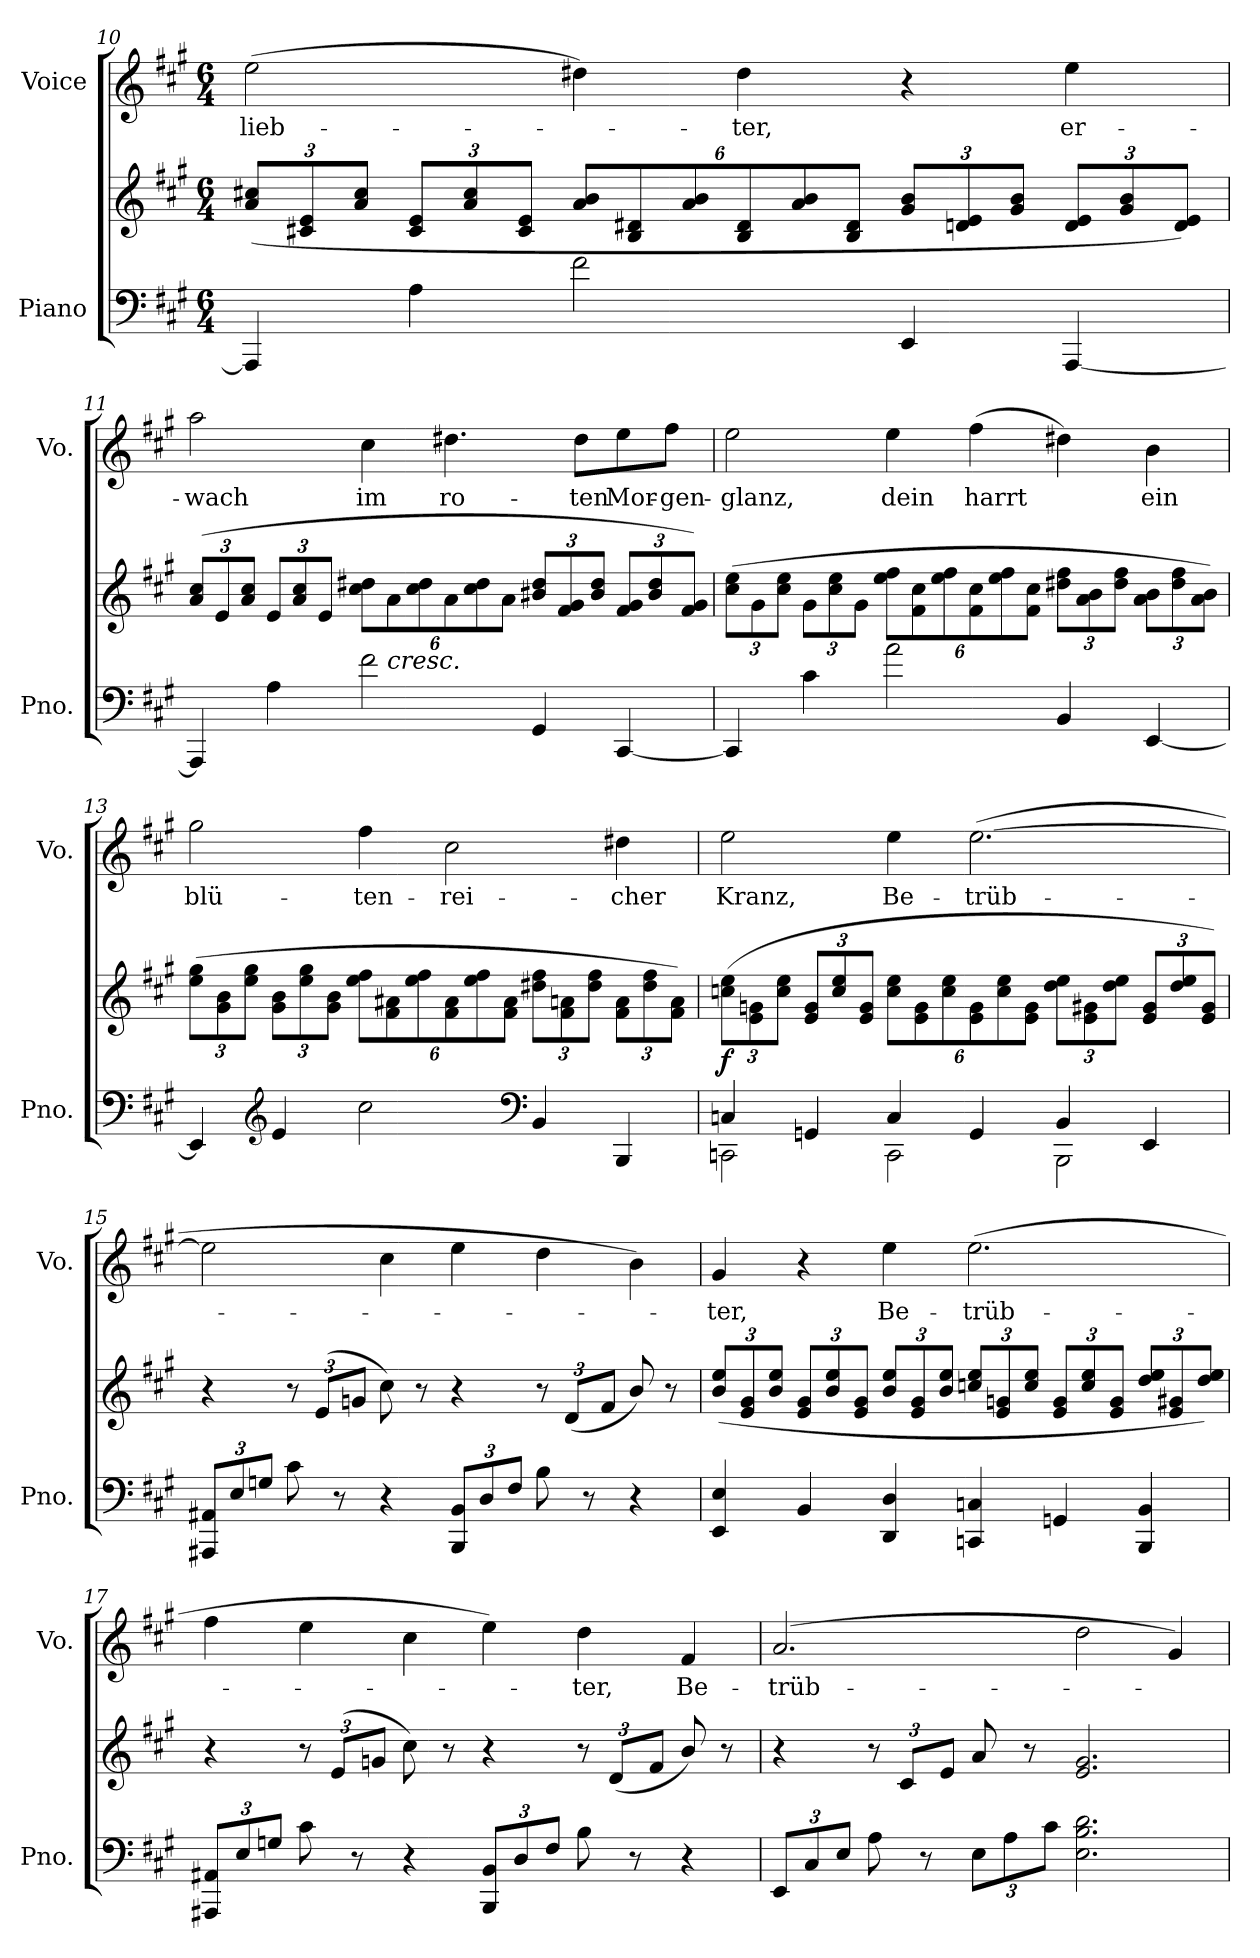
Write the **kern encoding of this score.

**kern	**kern	**dynam	**kern	**text
*part2	*part2	*part2	*part1	*part1
*staff3	*staff2	*staff2/3	*staff1	*staff1
*I"Piano	*	*	*I"Voice	*
*I'Pno.	*	*	*I'Vo.	*
*clefF4	*clefG2	*	*clefG2	*
*k[f#c#g#]	*k[f#c#g#]	*	*k[f#c#g#]	*
*M6/4	*M6/4	*	*M6/4	*
*	*Xbrackettup	*	*	*
=10	=10	=10	=10	=10
4AAA/]	(>12a/ 12cc#X/L	.	(2ee\	-lieb-
.	12c#X/ 12e/	.	.	.
.	12a/ 12cc#/J	.	.	.
4A\	12c#/ 12e/L	.	.	.
.	12a/ 12cc#/	.	.	.
.	12c#/ 12e/J	.	.	.
*	*brackettup	*	*	*
2f#\	12a/ 12b/L	.	4dd#X\)	.
.	12B/ 12d#X/	.	.	.
.	12a/ 12b/	.	.	.
.	12B/ 12d#/	.	4dd#\	-ter,
.	12a/ 12b/	.	.	.
.	12B/ 12d#/J	.	.	.
*	*Xbrackettup	*	*	*
4EE/	12g#/ 12b/L	.	4r	.
.	12dn/ 12e/	.	.	.
.	12g#/ 12b/J	.	.	.
[4AAA/	12d/ 12e/L	.	4ee\	er-
.	12g#/ 12b/	.	.	.
.	12d/ 12e/J)	.	.	.
=11	=11	=11	=11	=11
4AAA/]	(>12a/ 12cc#/L	.	2aa\	-wach
.	12e/	.	.	.
.	12a/ 12cc#/J	.	.	.
4A\	12e/L	.	.	.
.	12a/ 12cc#/	.	.	.
.	12e/J	.	.	.
*	*brackettup	*	*	*
2f#\	12cc#\ 12dd#X\L	.	4cc#\	im
!	!LO:TX:b:i:t=cresc.	!	!	!
.	12a\	.	.	.
.	12cc#\ 12dd#\	.	.	.
.	12a\	.	4.dd#X\	ro-
.	12cc#\ 12dd#\	.	.	.
.	12a\J	.	.	.
*	*Xbrackettup	*	*	*
4GG#/	12b#X/ 12dd#/L	.	.	.
.	12f#/ 12g#/	.	.	.
.	.	.	8dd#\L	-ten
.	12b#/ 12dd#/J	.	.	.
[4CC#/	12f#/ 12g#/L	.	8ee\	Mor-
.	12b#/ 12dd#/	.	.	.
.	.	.	8ff#\J	-gen-
.	12f#/ 12g#/J)	.	.	.
=12	=12	=12	=12	=12
4CC#/]	(12cc#\ 12ee\L	.	2ee\	-glanz,
.	12g#\	.	.	.
.	12cc#\ 12ee\J	.	.	.
4c#\	12g#\L	.	.	.
.	12cc#\ 12ee\	.	.	.
.	12g#\J	.	.	.
*	*brackettup	*	*	*
2a\	12ee\ 12ff#\L	.	4ee\	dein
.	12f#\ 12cc#\	.	.	.
.	12ee\ 12ff#\	.	.	.
.	12f#\ 12cc#\	.	(4ff#\	harrt
.	12ee\ 12ff#\	.	.	.
.	12f#\ 12cc#\J	.	.	.
*	*Xbrackettup	*	*	*
4BB/	12dd#X\ 12ff#\L	.	4dd#X\)	.
.	12a\ 12b\	.	.	.
.	12dd#\ 12ff#\J	.	.	.
[4EE/	12a\ 12b\L	.	4b\	ein
.	12dd#\ 12ff#\	.	.	.
.	12a\ 12b\J)	.	.	.
=13	=13	=13	=13	=13
4EE/]	(12ee\ 12gg#\L	.	2gg#\	blü-
.	12g#\ 12b\	.	.	.
.	12ee\ 12gg#\J	.	.	.
*clefG2	*	*	*	*
4e/	12g#\ 12b\L	.	.	.
.	12ee\ 12gg#\	.	.	.
.	12g#\ 12b\J	.	.	.
*	*brackettup	*	*	*
2cc#\	12ee\ 12ff#\L	.	4ff#\	-ten-
.	12f#\ 12a#X\	.	.	.
.	12ee\ 12ff#\	.	.	.
.	12f#\ 12a#\	.	2cc#\	-rei-
.	12ee\ 12ff#\	.	.	.
.	12f#\ 12a#\J	.	.	.
*clefF4	*	*	*	*
*	*Xbrackettup	*	*	*
4BB/	12dd#X\ 12ff#\L	.	.	.
.	12f#\ 12an\	.	.	.
.	12dd#\ 12ff#\J	.	.	.
4BBB/	12f#\ 12a\L	.	4dd#X\	-cher
.	12dd#\ 12ff#\	.	.	.
.	12f#\ 12a\J)	.	.	.
=14	=14	=14	=14	=14
*^	*	*	*	*
!	!	!	!LO:DY:b	!	!
4Cn/	2CCn\	(12ccn\ 12ee\L	f	2ee\	Kranz,
.	.	12e\ 12gn\	.	.	.
.	.	12cc\ 12ee\J	.	.	.
4GGn/	.	12e/ 12g/L	.	.	.
.	.	12cc/ 12ee/	.	.	.
.	.	12e/ 12g/J	.	.	.
*	*	*brackettup	*	*	*
4C/	2CC\	12cc\ 12ee\L	.	4ee\	Be-
.	.	12e\ 12g\	.	.	.
.	.	12cc\ 12ee\	.	.	.
4GG/	.	12e\ 12g\	.	([2.ee\	-trüb-
.	.	12cc\ 12ee\	.	.	.
.	.	12e\ 12g\J	.	.	.
*	*	*Xbrackettup	*	*	*
4BB/	2BBB\	12dd\ 12ee\L	.	.	.
.	.	12e\ 12g#X\	.	.	.
.	.	12dd\ 12ee\J	.	.	.
4EE/	.	12e/ 12g#/L	.	.	.
.	.	12dd/ 12ee/	.	.	.
.	.	12e/ 12g#/J)	.	.	.
*v	*v	*	*	*	*
=15	=15	=15	=15	=15
*Xbrackettup	*	*	*	*
12AAA#X/ 12AA#X/L	4r	.	2ee\]	.
12E/	.	.	.	.
12Gn/J	.	.	.	.
8c#\	12r	.	.	.
.	(12e/L	.	.	.
8r	.	.	.	.
.	12gn/J	.	.	.
4r	8cc#\)	.	4cc#\	.
.	8r	.	.	.
12BBB/ 12BB/L	4r	.	4ee\	.
12D/	.	.	.	.
12F#/J	.	.	.	.
8B\	12r	.	4dd\	.
.	(12d/L	.	.	.
8r	.	.	.	.
.	12f#/J	.	.	.
4r	8b/)	.	4b\)	.
.	8r	.	.	.
=16	=16	=16	=16	=16
4EE/ 4E/	(>12b/ 12ee/L	.	4g#/	-ter,
.	12e/ 12g#/	.	.	.
.	12b/ 12ee/J	.	.	.
4BB/	12e/ 12g#/L	.	4r	.
.	12b/ 12ee/	.	.	.
.	12e/ 12g#/J	.	.	.
4DD/ 4D/	12b/ 12ee/L	.	4ee\	Be-
.	12e/ 12g#/	.	.	.
.	12b/ 12ee/J	.	.	.
4CCn/ 4Cn/	12ccn/ 12ee/L	.	(2.ee\	-trüb-
.	12e/ 12gn/	.	.	.
.	12cc/ 12ee/J	.	.	.
4GGn/	12e/ 12g/L	.	.	.
.	12cc/ 12ee/	.	.	.
.	12e/ 12g/J	.	.	.
4BBB/ 4BB/	12dd/ 12ee/L	.	.	.
.	12e/ 12g#X/	.	.	.
.	12dd/ 12ee/J)	.	.	.
=17	=17	=17	=17	=17
12AAA#X/ 12AA#X/L	4r	.	4ff#\	.
12E/	.	.	.	.
12Gn/J	.	.	.	.
8c#\	12r	.	4ee\	.
.	(12e/L	.	.	.
8r	.	.	.	.
.	12gn/J	.	.	.
4r	8cc#\)	.	4cc#\	.
.	8r	.	.	.
12BBB/ 12BB/L	4r	.	4ee\)	.
12D/	.	.	.	.
12F#/J	.	.	.	.
8B\	12r	.	4dd\	-ter,
.	(12d/L	.	.	.
8r	.	.	.	.
.	12f#/J	.	.	.
4r	8b/)	.	4f#/	Be-
.	8r	.	.	.
=18	=18	=18	=18	=18
12EE/L	4r	.	(2.a/	-trüb-
12C#/	.	.	.	.
12E/J	.	.	.	.
8A\	12r	.	.	.
.	12c#/L	.	.	.
8r	.	.	.	.
.	12e/J	.	.	.
12E\L	8a/	.	.	.
12A\	.	.	.	.
.	8r	.	.	.
12c#\J	.	.	.	.
2.E\ 2.B\ 2.d\	2.e/ 2.g#/	.	2dd\	.
.	.	.	4g#/)	.
=	=	=	=	=
*-	*-	*-	*-	*-
